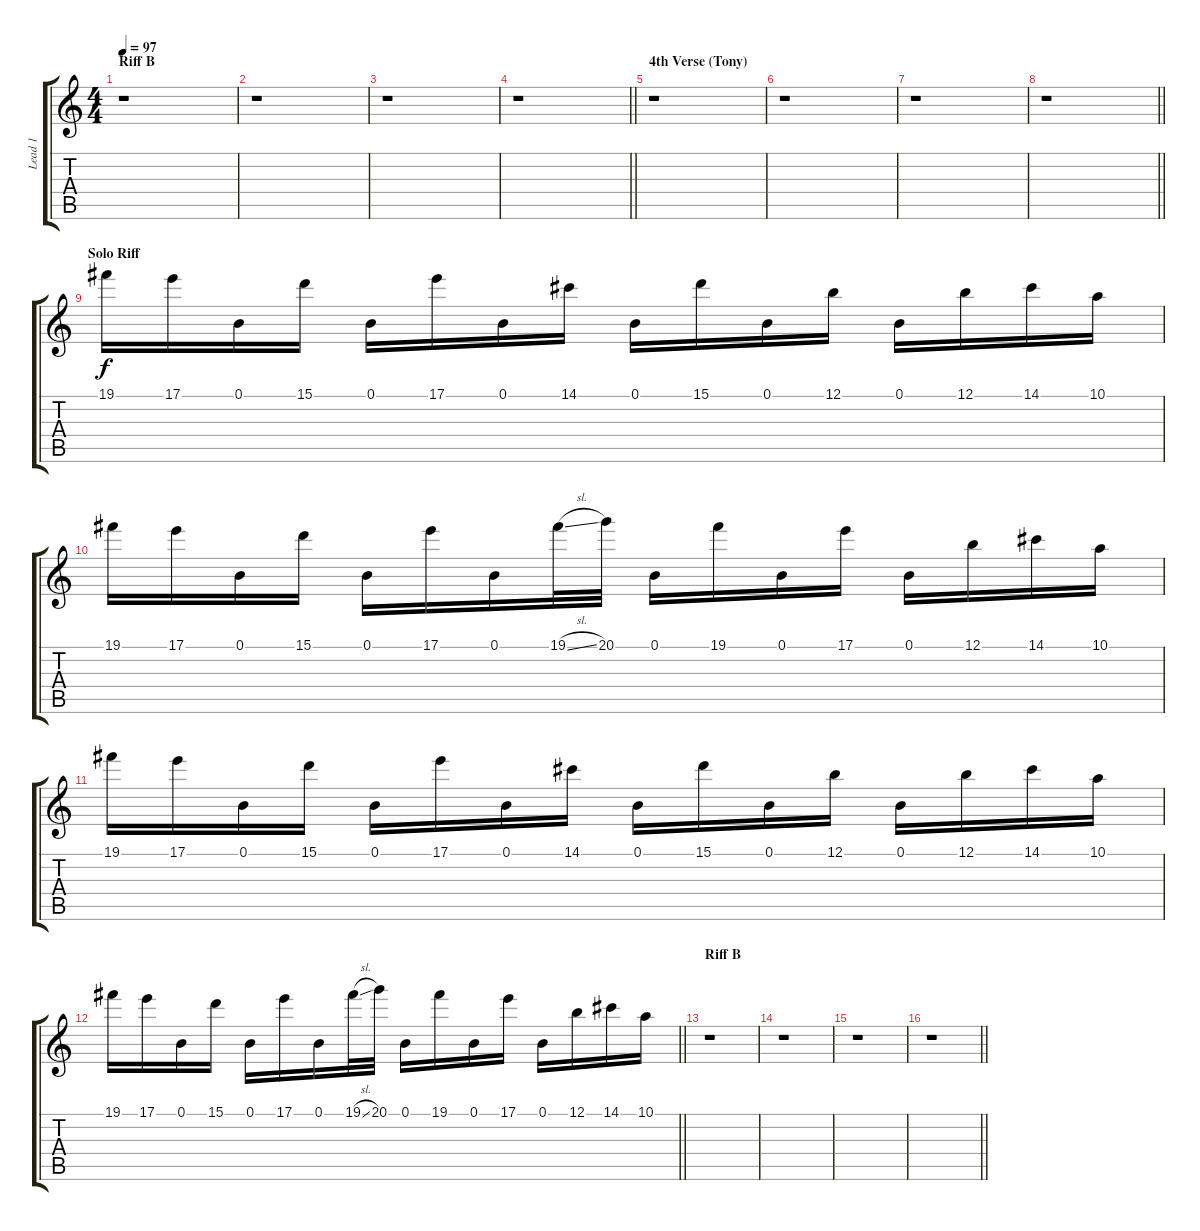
\track ("Lead 1" "Lead 1") {instrument distortionguitar}
\staff {score tabs}
\tuning (B3 Gb3 D3 A2 E2 B1) {hide}
\ts (4 4)
\section ("" "Riff B")
\tempo 97
\clef g2
\ks c
r.1{dy f} |
r.1 |
r.1 |
\barLineRight lightlight
r.1 |
\section ("" "4th Verse (Tony)")
r.1 |
r.1 |
r.1 |
\barLineRight lightlight
r.1 |
\section ("" "Solo Riff")
19.1.16 17.1.16 0.1.16 15.1.16 0.1.16 17.1.16 0.1.16 14.1.16 0.1.16 15.1.16 0.1.16 12.1.16 0.1.16 12.1.16 14.1.16 10.1.16 |
19.1.16 17.1.16 0.1.16 15.1.16 0.1.16 17.1.16 0.1.16 19.1{sl}.32 20.1.32 0.1.16 19.1.16 0.1.16 17.1.16 0.1.16 12.1.16 14.1.16 10.1.16 |
19.1.16 17.1.16 0.1.16 15.1.16 0.1.16 17.1.16 0.1.16 14.1.16 0.1.16 15.1.16 0.1.16 12.1.16 0.1.16 12.1.16 14.1.16 10.1.16 |
\barLineRight lightlight
19.1.16 17.1.16 0.1.16 15.1.16 0.1.16 17.1.16 0.1.16 19.1{sl}.32 20.1.32 0.1.16 19.1.16 0.1.16 17.1.16 0.1.16 12.1.16 14.1.16 10.1.16 |
\section ("" "Riff B")
r.1 |
r.1 |
r.1 |
\barLineRight lightlight
r.1
